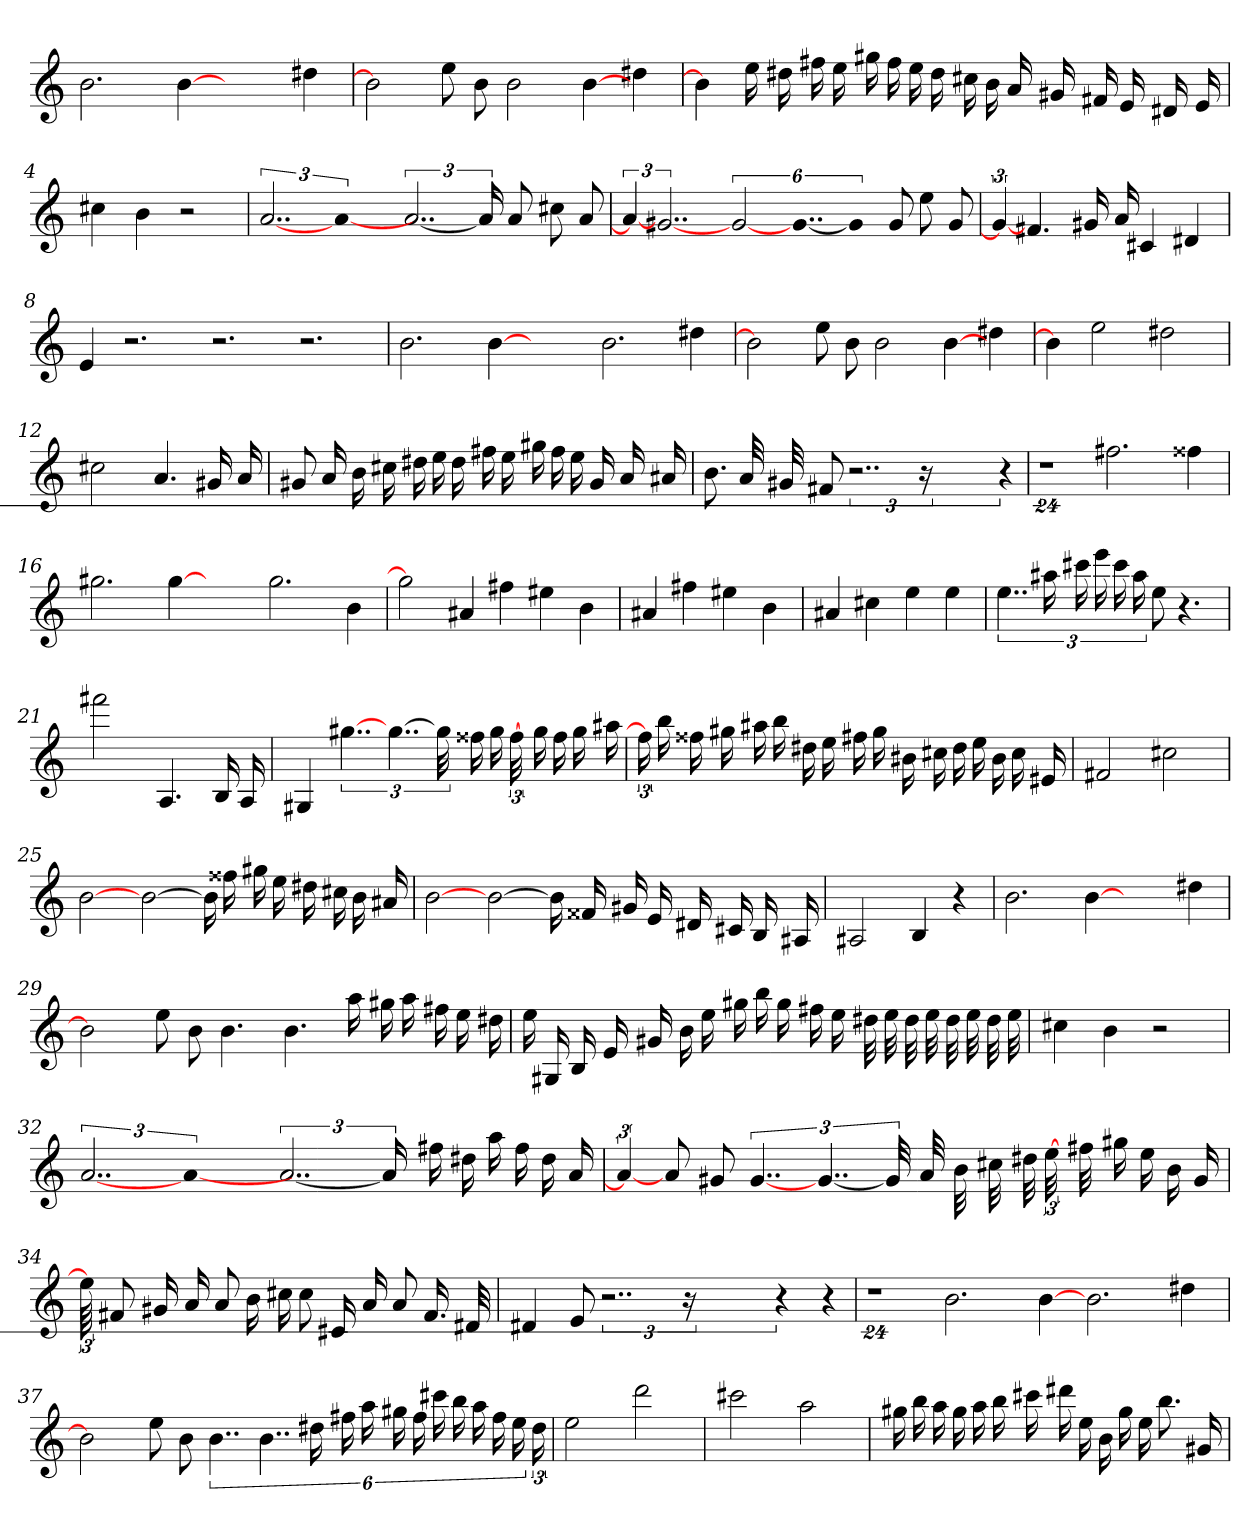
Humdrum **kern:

**kern
*part1
*staff1
=
2.b
[4b
2ryy
4dd#X
=2
2b]
8ee
8b
2b
[4b
4dd#X
=3
4b]
16ee
16dd#X
16ff#X
16ee
16gg#X
16ff#
16ee
16dd#
16cc#X
16b
16a
16g#X
16f#X
16e
16d#X
16e
=4
4cc#X
4b
2r
=5
[3..a
[12%5a
6ryy
[3..a
24a]
8a
8cc#X
8a
=6
6a_
[3..g#X
[12%5g#
[3..g#
24g#]
8g#
8ee
8g#
=7
6g#_
4.f#X
16g#X
16a
4c#X
4d#X
=8
4e
2.r
2.r
2.r
=9
2.b
[4b
2ryy
2.b
4dd#X
=10
2b]
8ee
8b
2b
[4b
4dd#X
=11
4b]
2ee
2dd#X
=12
2cc#X
4.a
16g#X
16a
=13
8g#X
16a
16b
16cc#X
16dd#X
16ee
16dd#
16ff#X
16ee
16gg#X
16ff#
16ee
16g#
16a
16a#X
=14
8.b
32a
32g#X
8f#X
3..r
24r
24%13ryy
24r
=15
24%13r
2.ff#X
4ff##X
=16
2.gg#X
[4gg#
2ryy
2.gg#
4b
=17
2gg#]
4a#X
4ff#X
4ee#X
4b
=18
4a#X
4ff#X
4ee#X
4b
=19
4a#X
4cc#X
4ee
4ee
=20
6..ee
24aa#X
24ccc#X
24eee
24ccc#
24aa#
8ee
4.r
=21
2fff#X
4.A
16B
16A
=22
4G#X
[6..gg#X
[6..gg#
48gg#]
16ff##X
16gg#
[48ff##
24ryy
16gg#
16ff##
16gg#
16aa#X
=23
24ff##]
16bb
16ff##X
16gg#X
16aa#X
16bb
16dd#X
16ee
16ff#X
16gg#
16b#X
16cc#X
16dd#
16ee
16b#
16cc#
16e#X
=24
2f#X
2cc#X
=25
[2b
[2b
16b]
16ff##X
16gg#X
16ee
16dd#X
16cc#X
16b
16a#X
=26
[2b
[2b
16b]
16f##X
16g#X
16e
16d#X
16c#X
16B
16A#X
=27
2A#X
4B
4r
=28
2.b
[4b
2ryy
4dd#X
=29
2b]
8ee
8b
4.b
4.b
16aa
16gg#X
16aa
16ff#X
16ee
16dd#X
=30
16ee
16G#X
16B
16e
16g#X
16b
16ee
16gg#X
16bb
16gg#
16ff#X
16ee
32dd#X
32ee
32dd#
32ee
32dd#
32ee
32dd#
32ee
=31
4cc#X
4b
2r
=32
[3..a
[12%5a
6ryy
[3..a
24a]
16ff#X
16dd#X
16aa
16ff#
16dd#
16a
=33
6a_
8a
8g#X
[6..g#
[6..g#
48g#]
32a
32b
32cc#X
32dd#X
[48ee
32ff#X
16gg#X
16ee
16b
16g#
=34
96ee]
8f#X
16g#X
16a
8a
16b
16cc#X
8cc#
16c#X
16a
8a
16.f#
32d#X
=35
4d#X
8e
3..r
24r
24%13ryy
3..r
24r
=36
24%13r
2.b
[4b
2.b
4dd#X
=37
2b]
8ee
8b
6..b
6..b
24dd#X
24ff#X
24aa
24gg#X
24ff#
24ccc#X
24bb
24aa
24ff#
24ee
24dd#
=38
2ee
2ddd
=39
2ccc#X
2aa
=40
16gg#X
16bb
16aa
16gg#
16aa
16bb
16ccc#X
16ddd#X
16ee
16b
16gg#
16ee
8.bb
16g#X
=
*-
